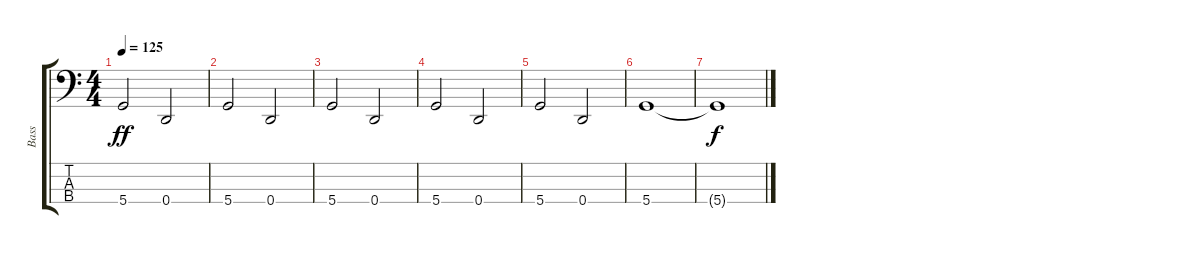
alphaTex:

\track ("Bass" "Bass") {instrument electricbassfinger}
\staff {score tabs}
\tuning (G2 D2 A1 D1) {hide}
\ts (4 4)
\tempo 125
\clef f4
\ks c
5.4.2{dy ff} 0.4.2 |
5.4.2 0.4.2 |
5.4.2 0.4.2 |
5.4.2 0.4.2 |
5.4.2 0.4.2 |
5.4.1 |
5.4{t}.1{dy f}
